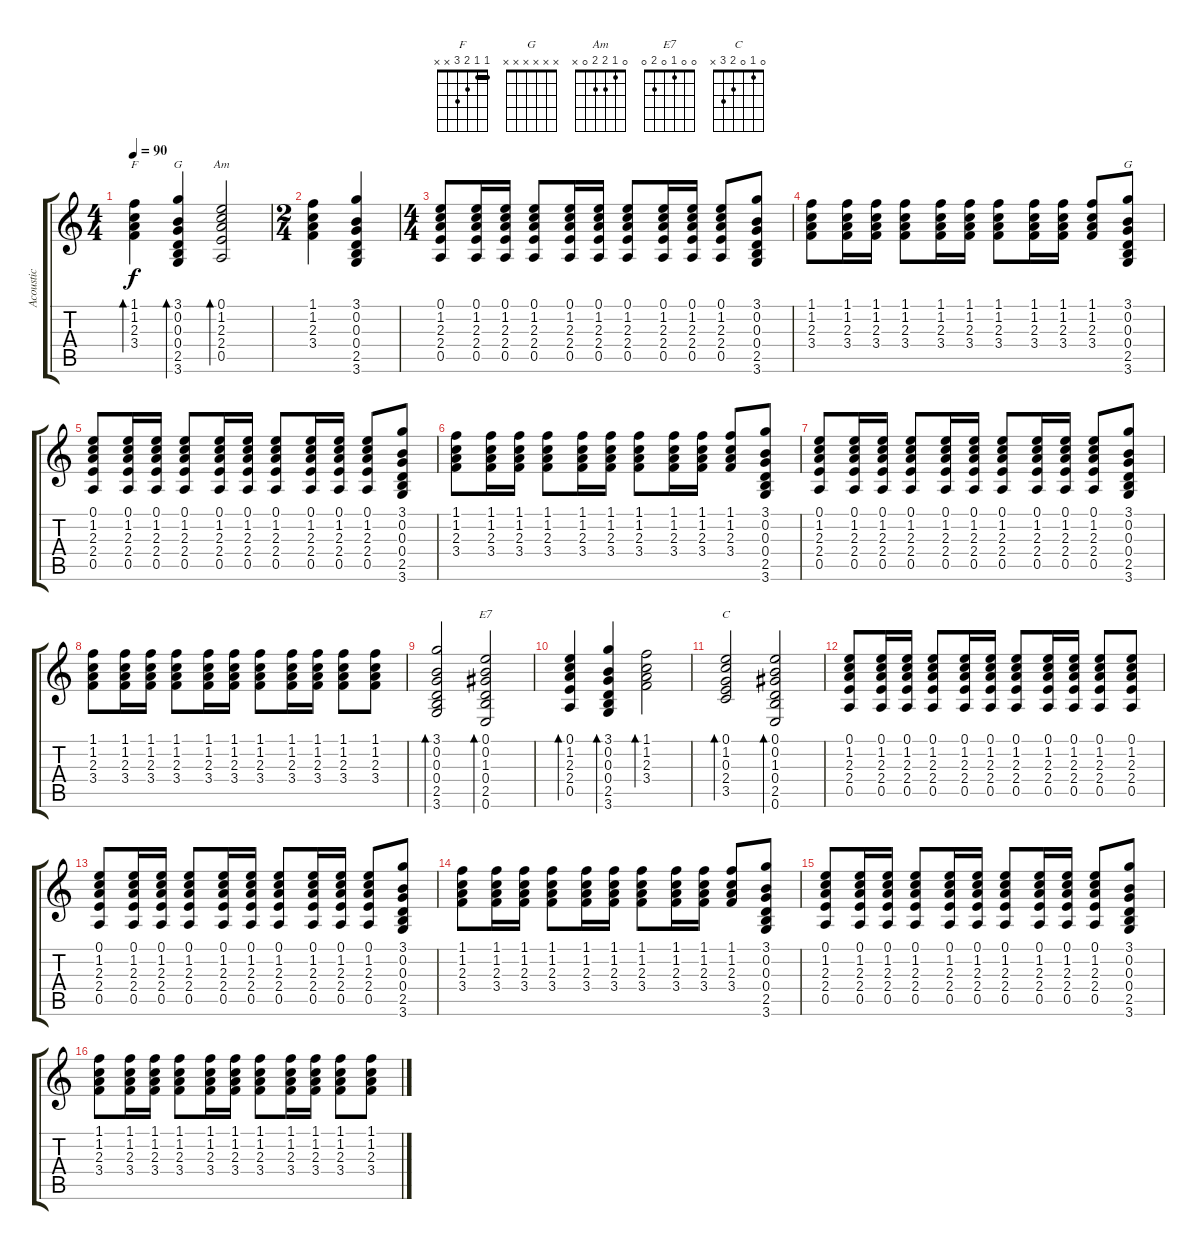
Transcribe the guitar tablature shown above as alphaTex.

\track ("Acoustic" "Acoustic") {instrument acousticguitarsteel}
\staff {score tabs}
\tuning (E4 B3 G3 D3 A2 E2) {hide}
\chord ("F" 1 1 2 3 x x) {barre 1}
\chord ("G" 3 0 0 0 2 3)
\chord ("Am" 0 1 2 2 0 x)
\chord ("G" x x x x x x)
\chord ("E7" 0 0 1 0 2 0)
\chord ("C" 0 1 0 2 3 x)
\ts (4 4)
\tempo 90
\clef g2
\ks c
(1.1 1.2 2.3 3.4).4{bd 60 ch "F" dy f} (3.1 0.2 0.3 0.4 2.5 3.6).4{bd 60 ch "G"} (0.1 1.2 2.3 2.4 0.5).2{bd 60 ch "Am"} |
\ts (2 4)
(1.1 1.2 2.3 3.4).4 (3.1 0.2 0.3 0.4 2.5 3.6).4 |
\ts (4 4)
(0.1 1.2 2.3 2.4 0.5).8 (0.1 1.2 2.3 2.4 0.5).16 (0.1 1.2 2.3 2.4 0.5).16 (0.1 1.2 2.3 2.4 0.5).8 (0.1 1.2 2.3 2.4 0.5).16 (0.1 1.2 2.3 2.4 0.5).16 (0.1 1.2 2.3 2.4 0.5).8 (0.1 1.2 2.3 2.4 0.5).16 (0.1 1.2 2.3 2.4 0.5).16 (0.1 1.2 2.3 2.4 0.5).8 (3.1 0.2 0.3 0.4 2.5 3.6).8 |
(1.1 1.2 2.3 3.4).8 (1.1 1.2 2.3 3.4).16 (1.1 1.2 2.3 3.4).16 (1.1 1.2 2.3 3.4).8 (1.1 1.2 2.3 3.4).16 (1.1 1.2 2.3 3.4).16 (1.1 1.2 2.3 3.4).8 (1.1 1.2 2.3 3.4).16 (1.1 1.2 2.3 3.4).16 (1.1 1.2 2.3 3.4).8 (3.1 0.2 0.3 0.4 2.5 3.6).8{ch "G"} |
(0.1 1.2 2.3 2.4 0.5).8 (0.1 1.2 2.3 2.4 0.5).16 (0.1 1.2 2.3 2.4 0.5).16 (0.1 1.2 2.3 2.4 0.5).8 (0.1 1.2 2.3 2.4 0.5).16 (0.1 1.2 2.3 2.4 0.5).16 (0.1 1.2 2.3 2.4 0.5).8 (0.1 1.2 2.3 2.4 0.5).16 (0.1 1.2 2.3 2.4 0.5).16 (0.1 1.2 2.3 2.4 0.5).8 (3.1 0.2 0.3 0.4 2.5 3.6).8 |
(1.1 1.2 2.3 3.4).8 (1.1 1.2 2.3 3.4).16 (1.1 1.2 2.3 3.4).16 (1.1 1.2 2.3 3.4).8 (1.1 1.2 2.3 3.4).16 (1.1 1.2 2.3 3.4).16 (1.1 1.2 2.3 3.4).8 (1.1 1.2 2.3 3.4).16 (1.1 1.2 2.3 3.4).16 (1.1 1.2 2.3 3.4).8 (3.1 0.2 0.3 0.4 2.5 3.6).8 |
(0.1 1.2 2.3 2.4 0.5).8 (0.1 1.2 2.3 2.4 0.5).16 (0.1 1.2 2.3 2.4 0.5).16 (0.1 1.2 2.3 2.4 0.5).8 (0.1 1.2 2.3 2.4 0.5).16 (0.1 1.2 2.3 2.4 0.5).16 (0.1 1.2 2.3 2.4 0.5).8 (0.1 1.2 2.3 2.4 0.5).16 (0.1 1.2 2.3 2.4 0.5).16 (0.1 1.2 2.3 2.4 0.5).8 (3.1 0.2 0.3 0.4 2.5 3.6).8 |
(1.1 1.2 2.3 3.4).8 (1.1 1.2 2.3 3.4).16 (1.1 1.2 2.3 3.4).16 (1.1 1.2 2.3 3.4).8 (1.1 1.2 2.3 3.4).16 (1.1 1.2 2.3 3.4).16 (1.1 1.2 2.3 3.4).8 (1.1 1.2 2.3 3.4).16 (1.1 1.2 2.3 3.4).16 (1.1 1.2 2.3 3.4).8 (1.1 1.2 2.3 3.4).8 |
(3.1 0.2 0.3 0.4 2.5 3.6).2{bd 120} (0.1 0.2 1.3 0.4 2.5 0.6).2{bd 120 ch "E7"} |
(0.1 1.2 2.3 2.4 0.5).4{bd 120} (3.1 0.2 0.3 0.4 2.5 3.6).4{bd 120} (1.1 1.2 2.3 3.4).2{bd 120} |
(0.1 1.2 0.3 2.4 3.5).2{bd 120 ch "C"} (0.1 0.2 1.3 0.4 2.5 0.6).2{bd 120} |
(0.1 1.2 2.3 2.4 0.5).8 (0.1 1.2 2.3 2.4 0.5).16 (0.1 1.2 2.3 2.4 0.5).16 (0.1 1.2 2.3 2.4 0.5).8 (0.1 1.2 2.3 2.4 0.5).16 (0.1 1.2 2.3 2.4 0.5).16 (0.1 1.2 2.3 2.4 0.5).8 (0.1 1.2 2.3 2.4 0.5).16 (0.1 1.2 2.3 2.4 0.5).16 (0.1 1.2 2.3 2.4 0.5).8 (0.1 1.2 2.3 2.4 0.5).8 |
(0.1 1.2 2.3 2.4 0.5).8 (0.1 1.2 2.3 2.4 0.5).16 (0.1 1.2 2.3 2.4 0.5).16 (0.1 1.2 2.3 2.4 0.5).8 (0.1 1.2 2.3 2.4 0.5).16 (0.1 1.2 2.3 2.4 0.5).16 (0.1 1.2 2.3 2.4 0.5).8 (0.1 1.2 2.3 2.4 0.5).16 (0.1 1.2 2.3 2.4 0.5).16 (0.1 1.2 2.3 2.4 0.5).8 (3.1 0.2 0.3 0.4 2.5 3.6).8 |
(1.1 1.2 2.3 3.4).8 (1.1 1.2 2.3 3.4).16 (1.1 1.2 2.3 3.4).16 (1.1 1.2 2.3 3.4).8 (1.1 1.2 2.3 3.4).16 (1.1 1.2 2.3 3.4).16 (1.1 1.2 2.3 3.4).8 (1.1 1.2 2.3 3.4).16 (1.1 1.2 2.3 3.4).16 (1.1 1.2 2.3 3.4).8 (3.1 0.2 0.3 0.4 2.5 3.6).8 |
(0.1 1.2 2.3 2.4 0.5).8 (0.1 1.2 2.3 2.4 0.5).16 (0.1 1.2 2.3 2.4 0.5).16 (0.1 1.2 2.3 2.4 0.5).8 (0.1 1.2 2.3 2.4 0.5).16 (0.1 1.2 2.3 2.4 0.5).16 (0.1 1.2 2.3 2.4 0.5).8 (0.1 1.2 2.3 2.4 0.5).16 (0.1 1.2 2.3 2.4 0.5).16 (0.1 1.2 2.3 2.4 0.5).8 (3.1 0.2 0.3 0.4 2.5 3.6).8 |
(1.1 1.2 2.3 3.4).8 (1.1 1.2 2.3 3.4).16 (1.1 1.2 2.3 3.4).16 (1.1 1.2 2.3 3.4).8 (1.1 1.2 2.3 3.4).16 (1.1 1.2 2.3 3.4).16 (1.1 1.2 2.3 3.4).8 (1.1 1.2 2.3 3.4).16 (1.1 1.2 2.3 3.4).16 (1.1 1.2 2.3 3.4).8 (1.1 1.2 2.3 3.4).8
